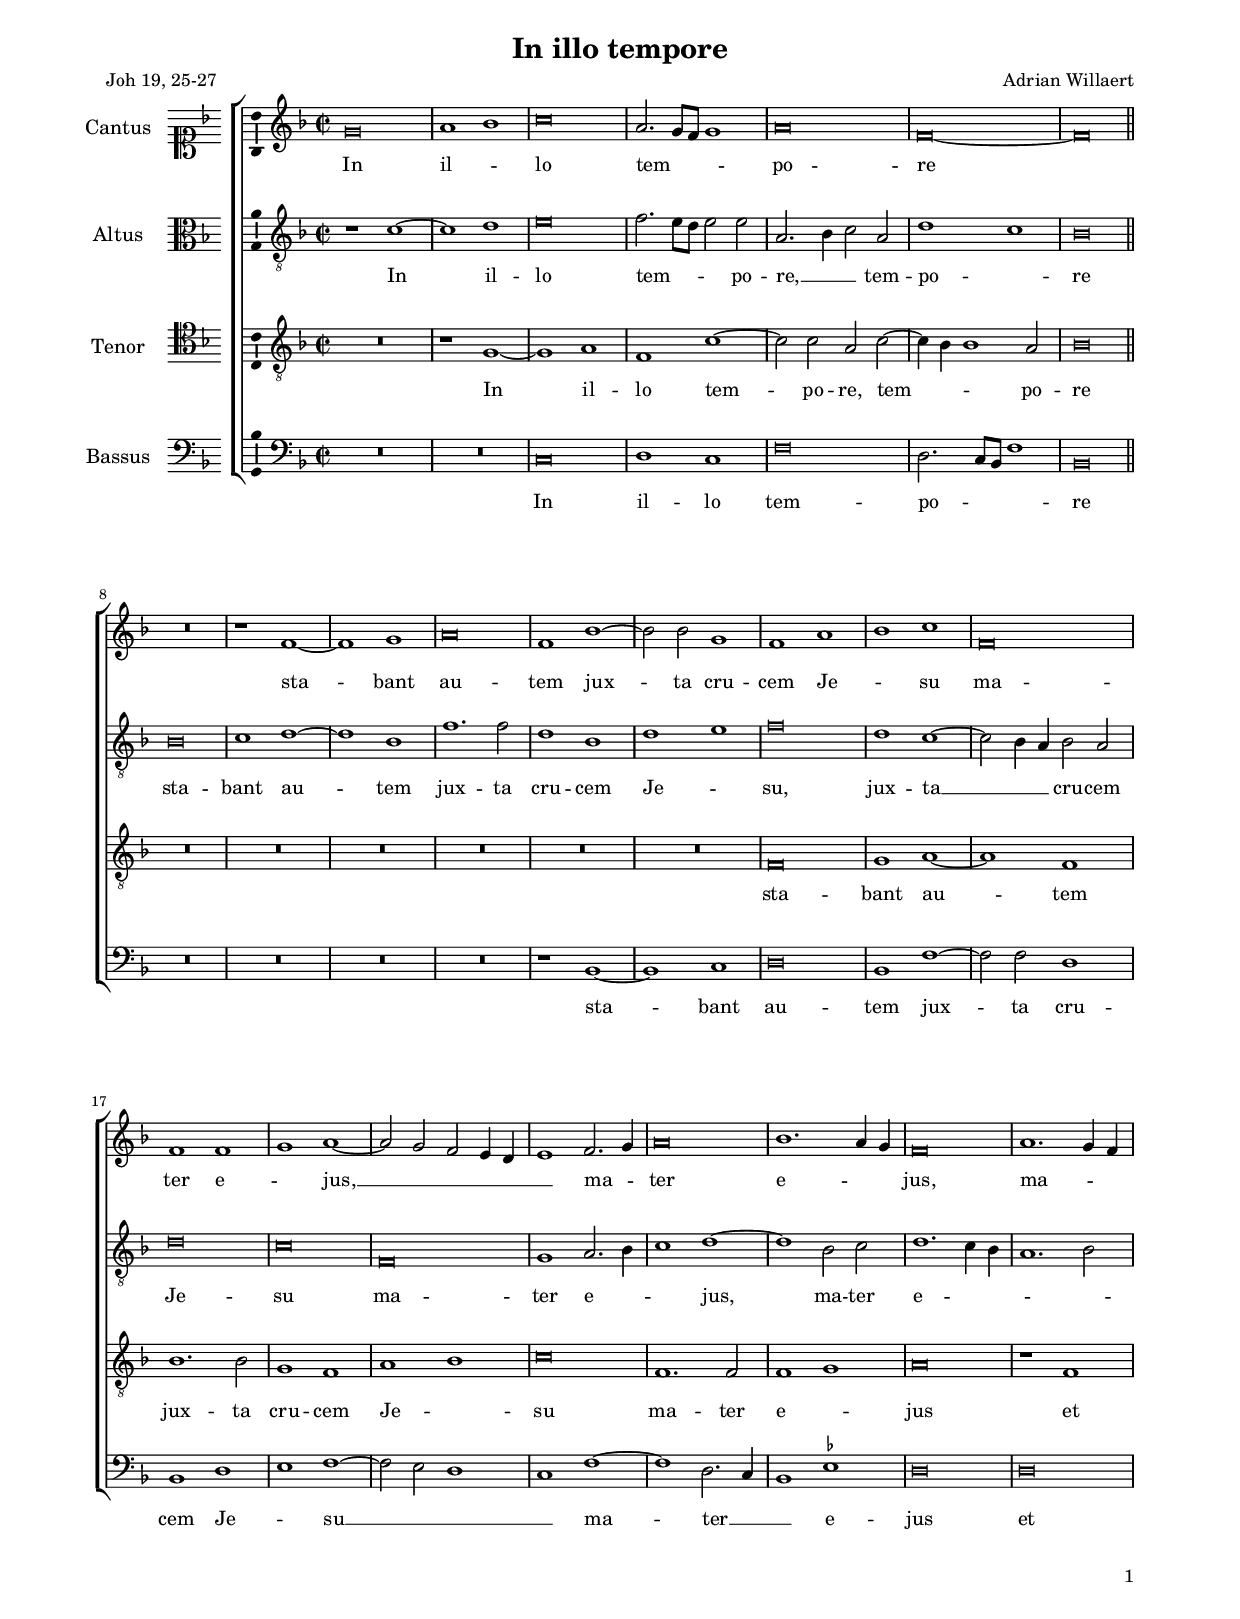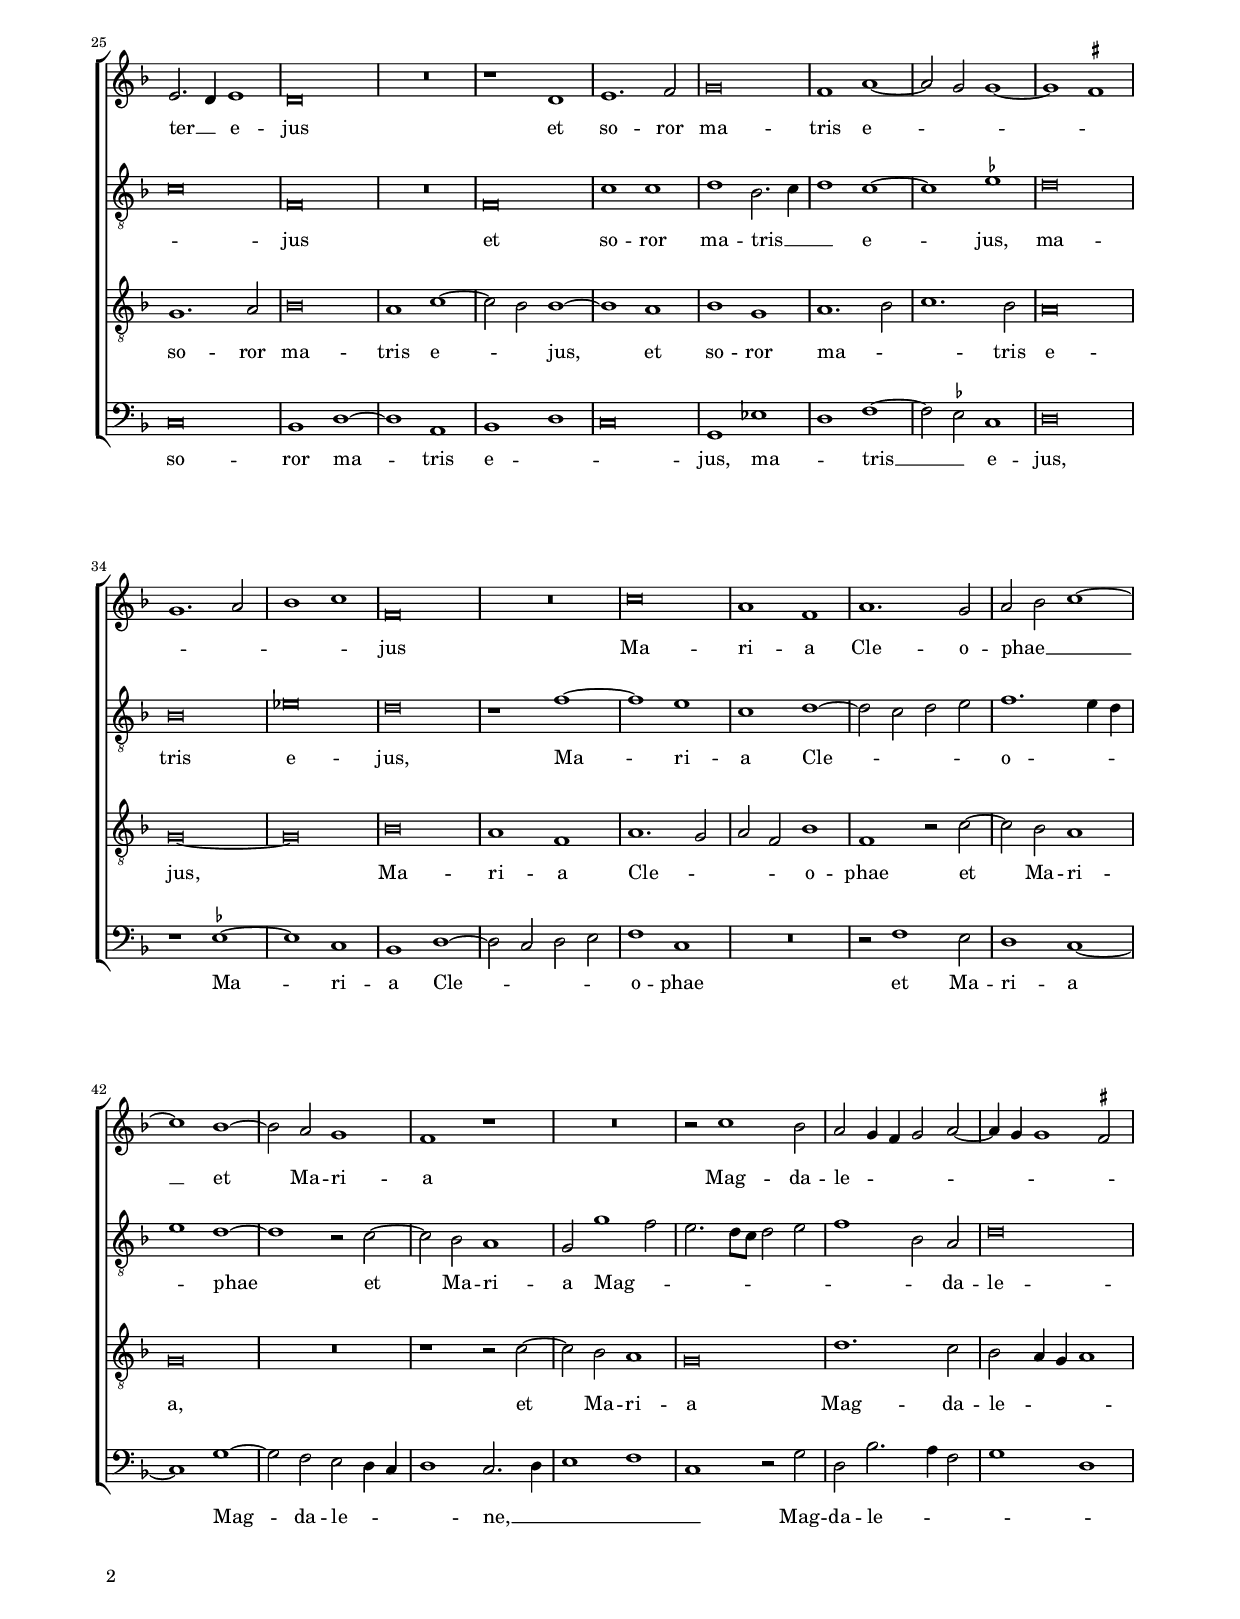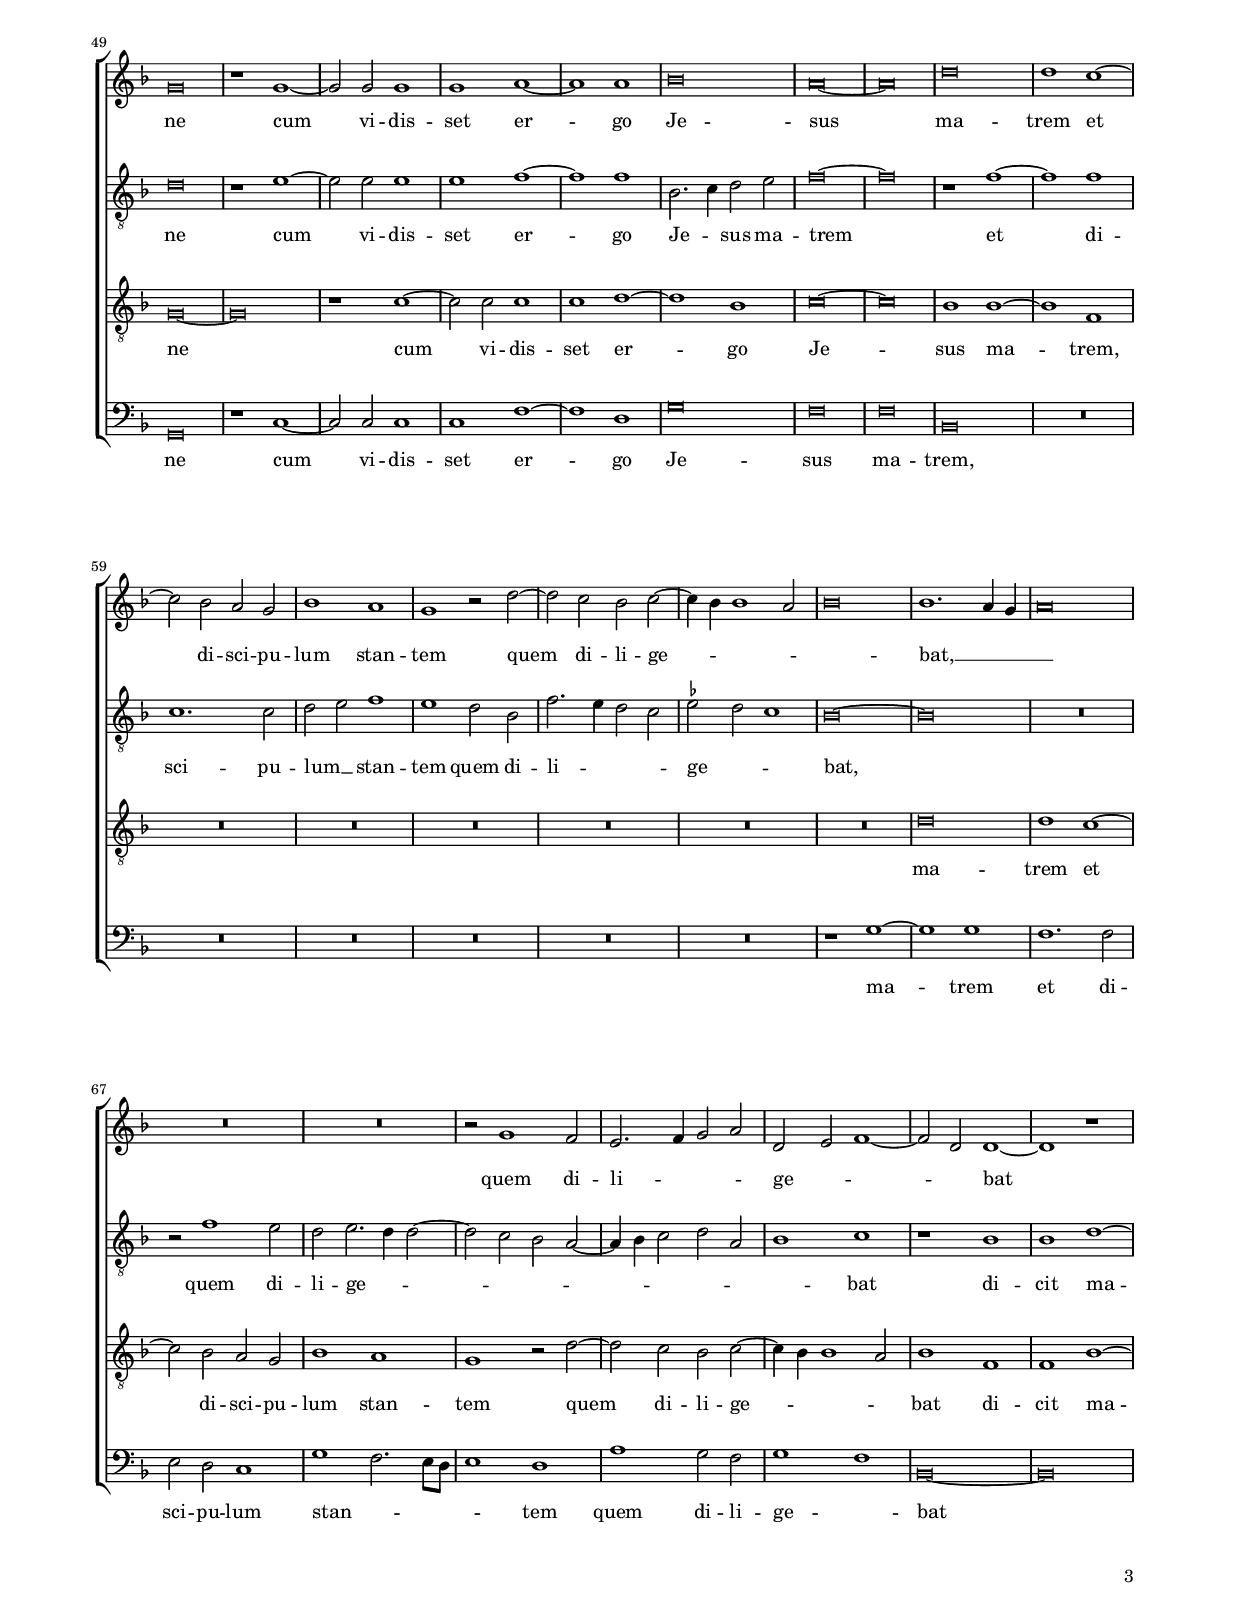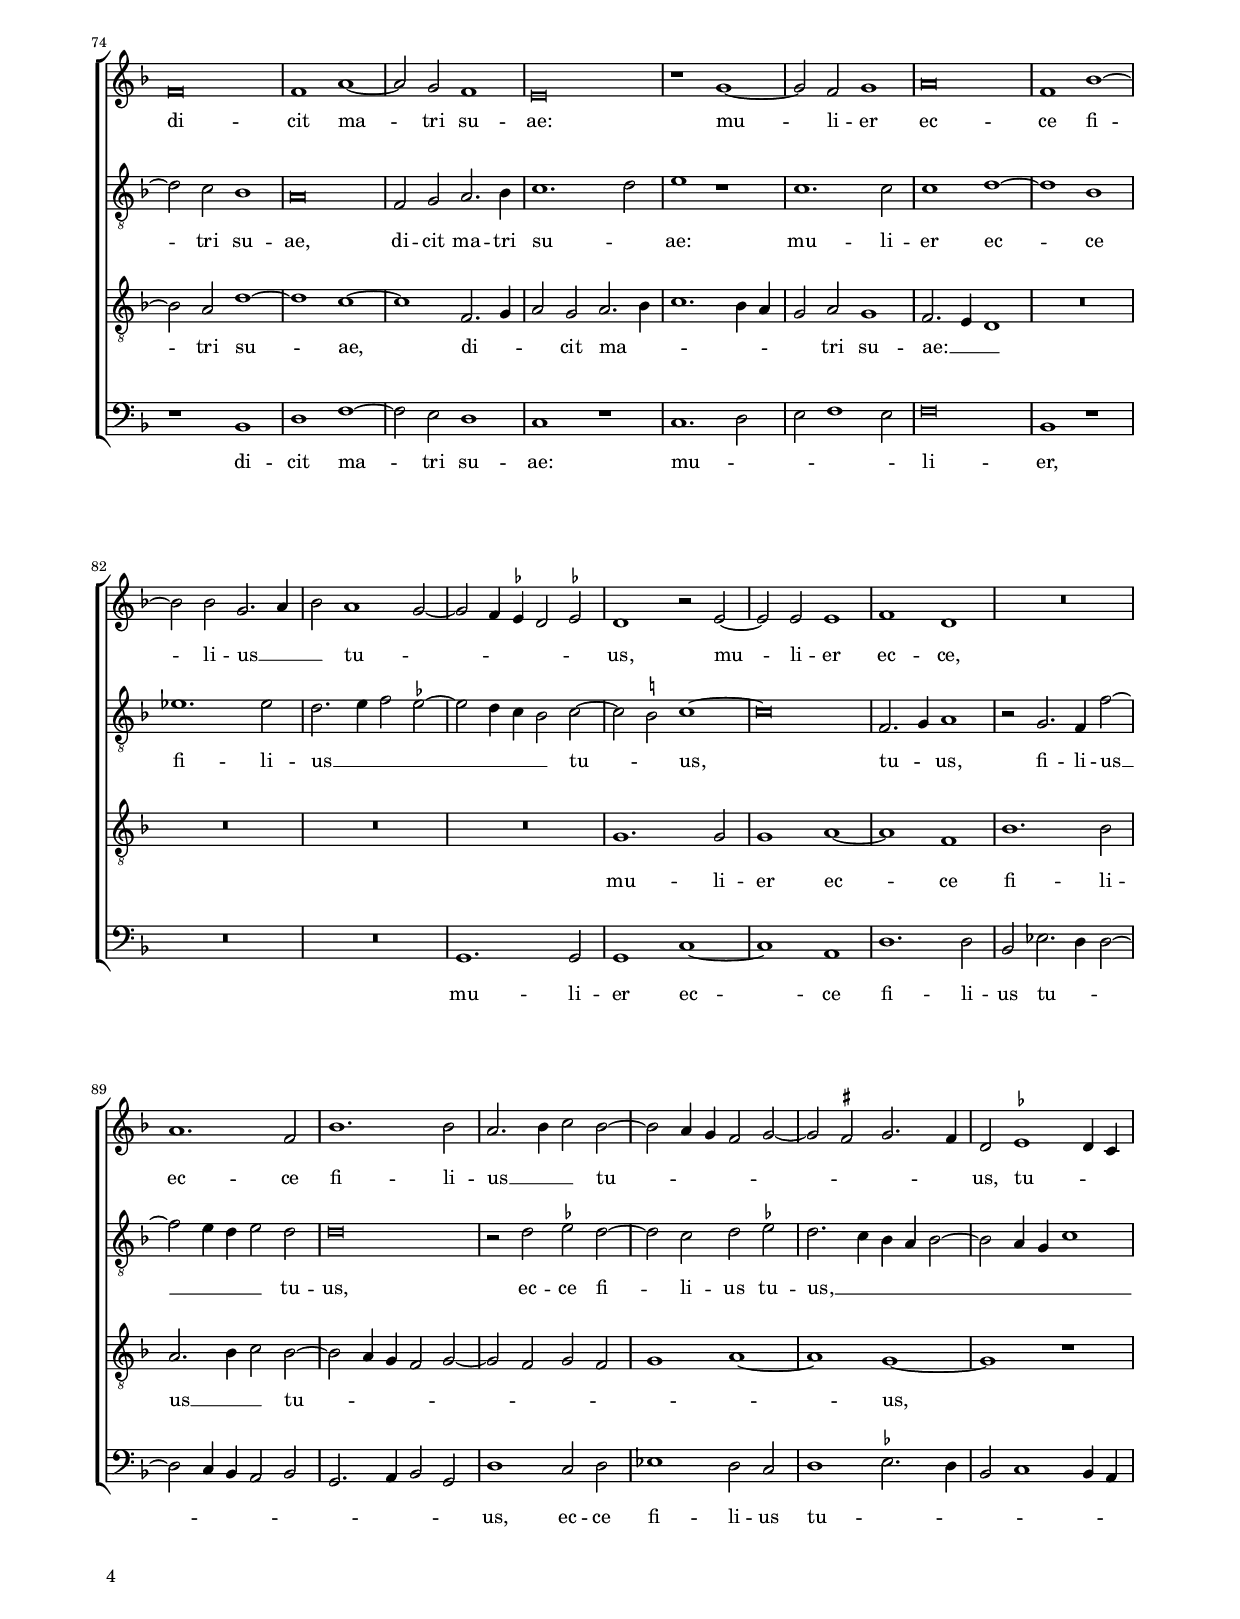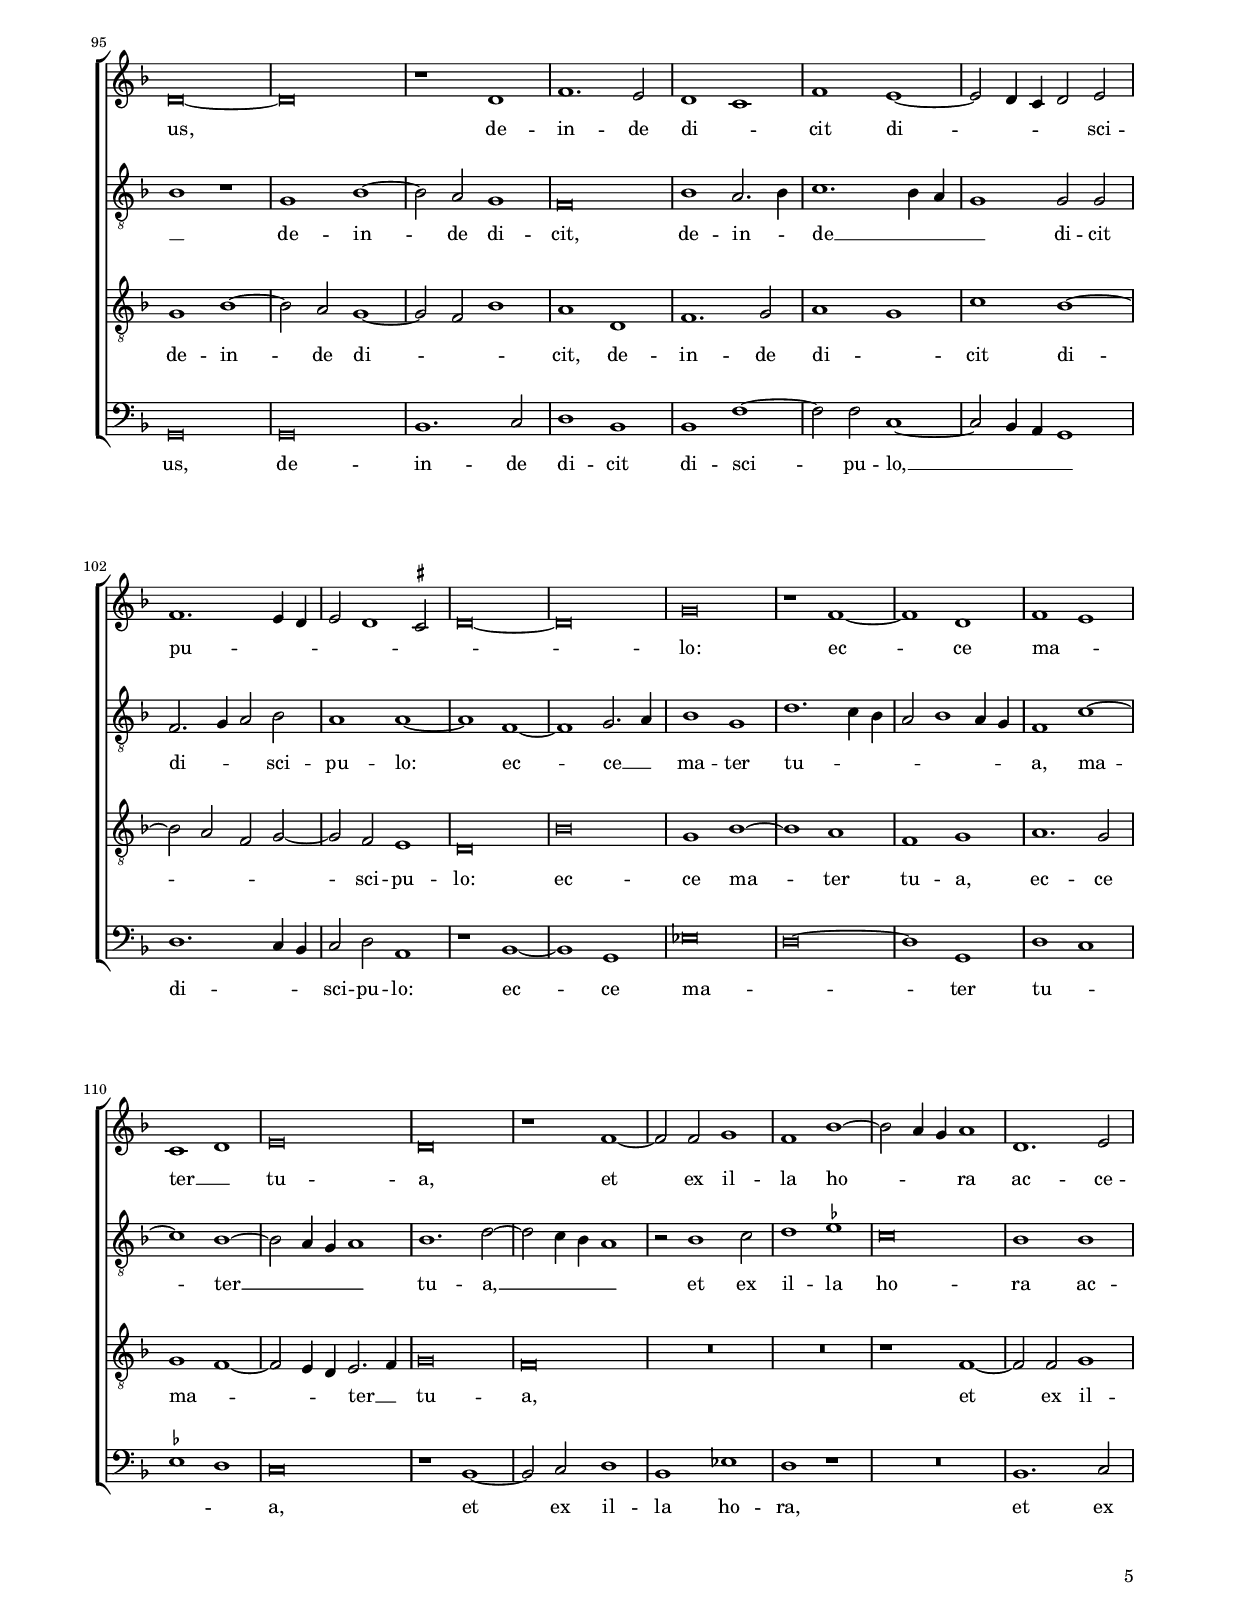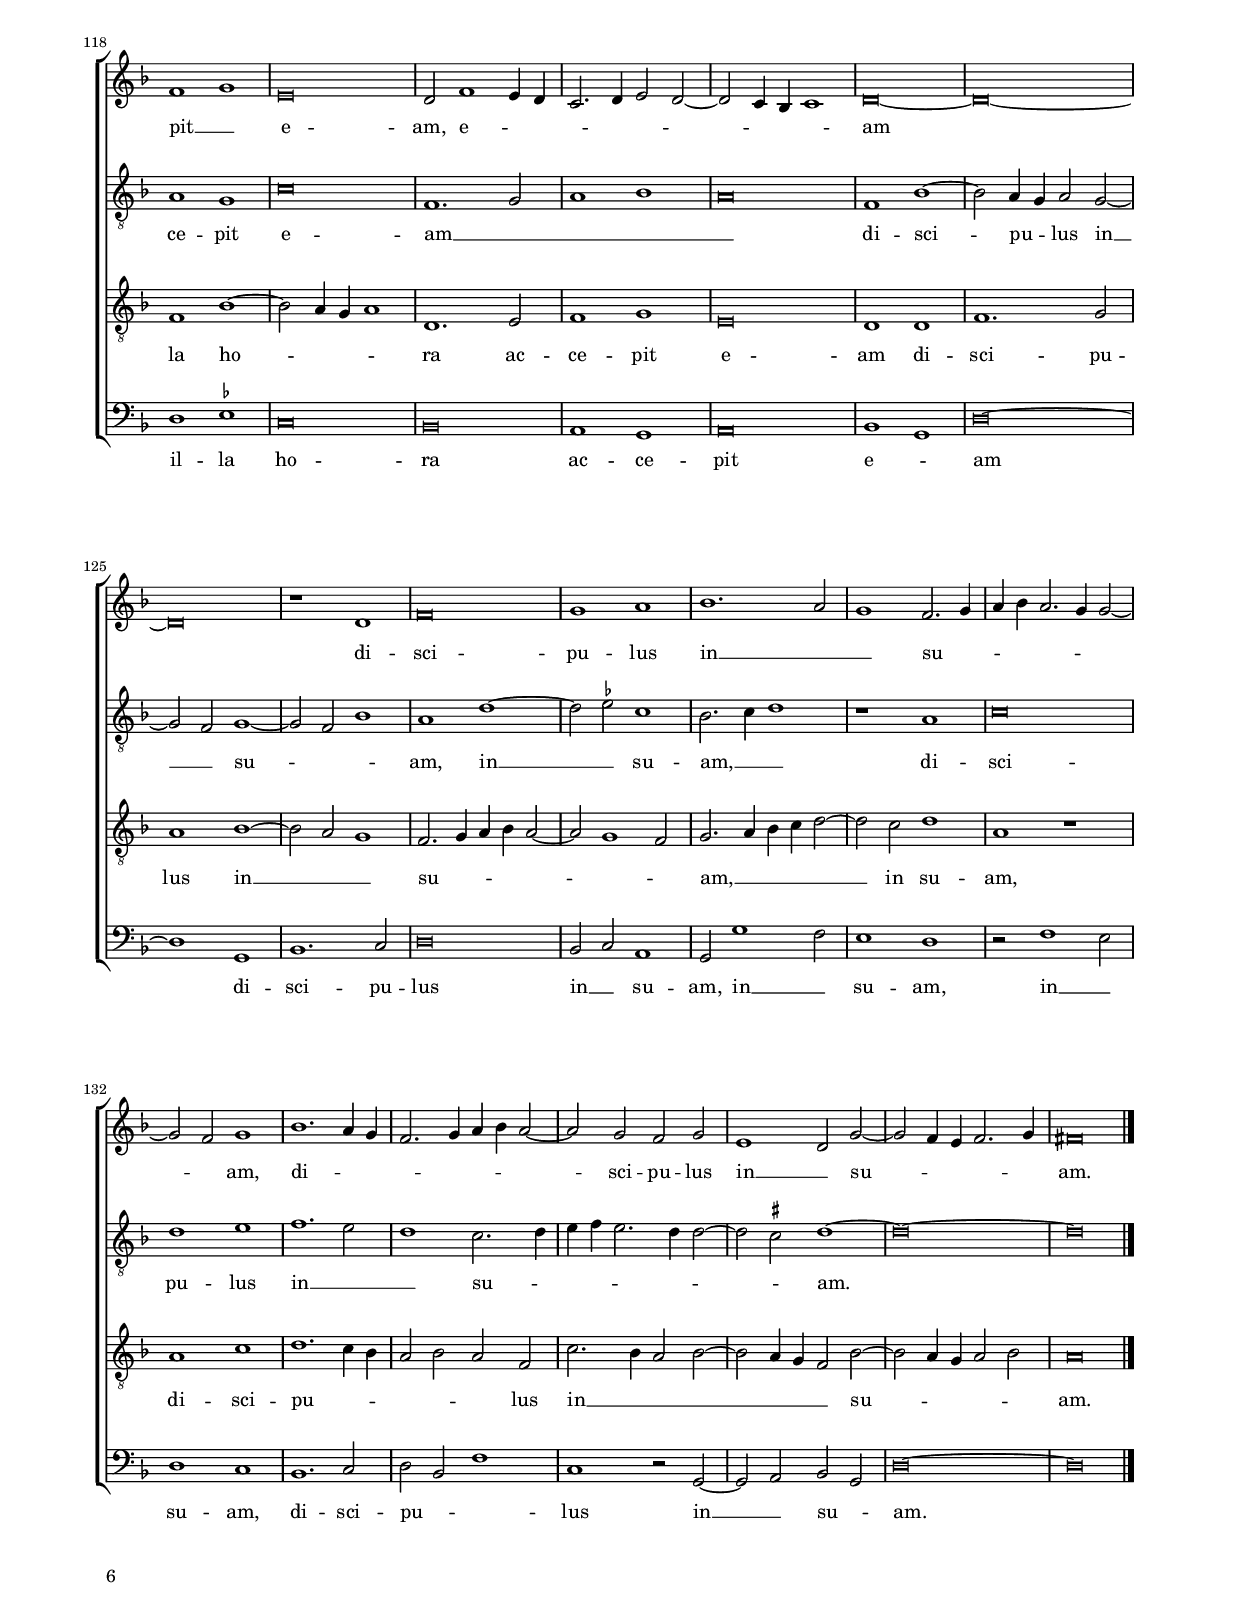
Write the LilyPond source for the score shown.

\header
{
	title="In illo tempore"
	composer="Adrian Willaert"
	poet="Joh 19, 25-27"
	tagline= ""
}

\version "2.24.2"
\include "deutsch.ly"
#(set-global-staff-size 15.5)
% #(set-default-paper-size "letter")
#(ly:set-option 'point-and-click #f)

	
global = {
	\key f \major
	\time 2/2 \set Score.measureLength = #(ly:make-moment 2/1)
	\skip 1*2*7 \bar "||" \break
	\skip 1*2*131 \bar "|."
	}

	ficta = { \once \set suggestAccidentals = ##t }
	
	forget = #(define-music-function (music) (ly:music?) #{
		\accidentalStyle forget
		$music
		\accidentalStyle default
		#})


\paper
	{
	top-margin = 2 \cm
	bottom-margin = 1.4 \cm
	left-margin = 1.8 \cm
	right-margin = 1.8 \cm
	ragged-bottom = ##f
	ragged-last-bottom = ##f
	print-page-number = ##f
	system-system-spacing = #'((basic-distance . 19) (minimum-distance . 14) (padding . 7) (strechability . 150))
	oddFooterMarkup=\markup   \fill-line { "" \fromproperty #'page:page-number-string }
	evenFooterMarkup=\markup  \fill-line { \fromproperty #'page:page-number-string "" }
	last-bottom-spacing = #'((basic-distance . 12) (minimum-distance . 7) (padding . 4))
%	systems-per-page = 3
	}


incipitcantus = \markup { \score {
	{
	\set Staff.instrumentName = \markup { \fontsize #1 "Cantus" }
	\key f \major
	\clef soprano
	s4 \bar ""
	}
	\layout  {
	raggedright = ##t
	indent = 1.6 \cm
	line-width = 2.5\cm
	\context { \Staff \remove Time_signature_engraver }
	\override Staff.Clef.Y-extent = #'(0 . 0)
	}} \hspace #1 }
	
      
incipitaltus = \markup { \score {
	{
	\set Staff.instrumentName = \markup { \fontsize #1 "Altus" }
	\key f \major
	\clef alto
	s4 \bar ""
	}
	\layout  {
	raggedright = ##t
	indent = 1.6 \cm
	line-width = 2.5\cm
	\context { \Staff \remove Time_signature_engraver }
	\override Staff.Clef.Y-extent = #'(0 . 0)
	}} \hspace #1 }


incipittenor = \markup { \score {
	{
	\set Staff.instrumentName = \markup { \fontsize #1 "Tenor" }
	\key f \major
	\clef tenor
	s4 \bar ""
	}
	\layout  {
	raggedright = ##t
	indent = 1.6 \cm
	line-width = 2.5\cm
	\context { \Staff \remove Time_signature_engraver }
	\override Staff.Clef.Y-extent = #'(0 . 0)
	}} \hspace #1 }


incipitbassus = \markup { \score {
	{
	\set Staff.instrumentName = \markup { \fontsize #1 "Bassus" }
	\key f \major
	\clef bass
	s4 \bar ""
	}
	\layout  {
	raggedright = ##t
	indent = 1.6 \cm
	line-width = 2.5\cm
	\context { \Staff \remove Time_signature_engraver }
	\override Staff.Clef.Y-extent = #'(0 . 0)
	}} \hspace #1 }


cantus =  \relative c''
	{
	g\breve
	a1 b
	c\breve
	a2. g8 f g1
%5
	a\breve |
	f\breve~
	f\breve |
	R\breve
	r1 f~
	f1 g
%11
	a\breve |
	f1 b~
	b2 b g1
	f1 a
	b1 c
%16
	f,\breve |
	f1 f
	g1 a~
	a2 g f e4 d
	e1 f2. g4
%21
	a\breve |
	b1. a4 g
	f\breve
	a1. g4 f
	e2. d4 e1
%26
	d\breve |
	R\breve
	r1 d
	e1. f2
	g\breve
%31
	f1 a~ |
	a2 g g1~
	g1 \ficta fis
	g1. a2
	b1 c
%36
	f,\breve |
	R\breve
	c'\breve
	a1 f
	a1. g2
%41
	a2 b c1~ |
	c1 b~
	b2 a g1
	f1 r
	R\breve
%46
	r2 c'1 b2 |
	a2 g4 f g2 a~
	a4 g g1 \ficta fis2
	g\breve
	r1 g~
%51
	g2 g g1 |
	g1 a~
	a1 a
	b\breve
	a\breve~
%56
	a\breve |
	d\breve
	d1 c~
	c2 b a g 
	b1 a
%61
	g1 r2 d'~ |
	d2 c b c~
	c4 b b1 a2
	b\breve
	b1. a4 g
%66
	a\breve |
	R\breve
	R\breve
	r2 g1 f2
	e2. f4 g2 a
%71
	d,2 e f1~ |
	f2 d d1~
	d1 r
	f\breve
	f1 a~
%76
	a2 g f1 |
	e\breve
	r1 g~
	g2 f g1
	a\breve
%81
	f1 b~ |
	b2 b g2. a4
	b2 a1 g2~
	g2 f4 \ficta es d2 \ficta es!
	d1 r2 e~
%86
	e2 e e1 |
	f1 d
	R\breve
	a'1. f2
	b1. b2
%91
	a2. b4 c2 b~ |
	b2 a4 g f2 g~
	g2 \ficta fis g2. \forget f4
	d2 \ficta es1 d4 c
	d\breve~
%96
	d\breve |
	r1 d
	f1. e2
	d1 c
	f1 e~
%101
	e2 d4 c d2 e |
	f1. e4 d
	e2 d1 \ficta cis2
	d\breve~
	d\breve
%106
	g\breve |
	r1 f~
	f1 d
	f1 e
	c1 d
%111
	e\breve |
	d\breve 
	r1 f~
	f2 f g1
	f1 b~
%116
	b2 a4 g a1 |
	d,1. e2
	f1 g
	e\breve
	d2 f1 e4 d
%121
	c2. d4 e2 d~ |
	d2 c4 b c1
	d\breve~
	d\breve~
	d\breve
%126
	r1 d |
	f\breve
	g1 a
	b1. a2
	g1 f2. g4
%131
	a4 b a2. g4 g2~
	g2 f g1
	b1. a4 g
	f2. g4 a b a2~
	a2 g f g
%136
	e1 d2 g~ |
	g2 f4 e f2. g4
	fis\breve |
	}


altus =  \relative c'
	{
	r1 c~
	c1 d
	e\breve
	f2. e8 d e2 e
%5
	a,2. b4 c2 a |
	d1 c
	b\breve |
	b\breve
	c1 d~
%10
	d1 b |
	f'1. f2
	d1 b
	d1 e
	f\breve
	d1 c~
	c2 b4 a b2 a
%17
	d\breve |
	c\breve
	f,\breve
	g1 a2. b4
	c1 d~
%22
	d1 b2 c |
	d1. c4 b
	a1. b2
	c\breve
	f,\breve
%27
	R\breve |
	f\breve
	c'1 c
	d1 b2. c4
	d1 c~
%32
	c1 \ficta es |
	d\breve
	b\breve
	es\breve
	d\breve
%37
	r1 f~ |
	f1 e
	c1 d~
	d2 c d e
	f1. e4 d
%42
	e1 d~ |
	d1 r2 c~
	c2 b a1
	g2 g'1 f2
	e2. d8 c d2 e
%47
	f1 b,2 a |
	d\breve
	d\breve
	r1 e~
	e2 e e1
%52
	e1 f~ |
	f1 f
	b,2. c4 d2 e
	f\breve~
	f\breve
%57
	r1 f~ |
	f1 f
	c1. c2
	d2 e f1
	e1 d2 b
%62
	f'2. e4 d2 c |
	\ficta es2 d c1
	b\breve~
	b\breve
	R\breve
%67
	r2 f'1 e2 |
	d2 e2. d4 d2~
	d2 c b a~
	a4 b c2 d a
	b1 c
%72
	r1 b |
	b1 d~
	d2 c b1
	a\breve
	f2 g a2. b4
%77
	c1. d2 |
	e1 r
	c1. c2
	c1 d~
	d1 b
%82
	es1. es2 |
	d2. e4 f2 \ficta es2~
	es2 d4 c b2 c~
	c2 \ficta h c1~
	c\breve
%87
	f,2. g4 a1 |
	r2 g2. f4 f'2~
	f2 e4 d e2 d
	d\breve
	r2 d \ficta es d~
%92
	d2 c d \ficta es |
	d2. c4 b a b2~
	b2 a4 g c1
	b1 r
	g1 b~
%97
	b2 a g1 |
	f\breve
	b1 a2. b4
	c1. b4 a
	g1 g2 g
%102
	f2. g4 a2 b |
	a1 a~
	a1 f~
	f1 g2. a4
	b1 g
%107
	d'1. c4 b |
	a2 b1 a4 g
	f1 c'~
	c1 b~
	b2 a4 g a1
%112
	b1. d2~ |
	d2 c4 b a1
	r2 b1 c2
	d1 \ficta es
	c\breve
%117
	b1 b |
	a1 g
	c\breve
	f,1. g2
	a1 b
%122
	a\breve |
	f1 b~
	b2 a4 g a2 g~
	g2 f g1~
	g2 f b1
%127
	a1 d~ |
	d2 \ficta es c1
	b2. c4 d1
	r1 a
	c\breve
%132
	d1 e |
	f1. e2
	d1 c2. d4
	e4 f e2. d4 d2~
	d2 \ficta cis d1~
%137
	d\breve~
	d\breve |
	}


tenor =  \relative c'
	{
	R\breve
	r1 g~
	g1 a
	f1 c'~
%5
	c2 c a c~ |
	c4 b b1 a2
	b\breve |
	R\breve
	R\breve
%10
	R\breve |
	R\breve
	R\breve
	R\breve
	f\breve
%15
	g1 a~ |
	a1 f
	b1. b2
	g1 f
	a1 b
%20
	c\breve |
	f,1. f2
	f1 g
	a\breve
	r1 f
%25
	g1. a2 |
	b\breve
	a1 c~
	c2 b b1~
	b1 a
%30
	b1 g |
	a1. b2
	c1. b2
	a\breve
	g\breve~
%35
	g\breve |
	b\breve
	a1 f
	a1. g2
	a2 f b1
%40
	f1 r2 c'~ |
	c2 b a1
	g\breve
	R\breve
	r1 r2 c~
%45
	c2 b a1 |
	g\breve
	d'1. c2
	b2 a4 g a1
	g\breve~
%50
	g\breve |
	r1 c~
	c2 c c1
	c1 d~
	d1 b
%55
	c\breve~ |
	c\breve
	b1 b~
	b1 f
	R\breve
%60
	R\breve |
	R\breve
	R\breve
	R\breve
	R\breve
%65
	d'\breve |
	d1 c~
	c2 b a g
	b1 a
	g1 r2 d'~
%70
	d2 c b c~ |
	c4 b b1 a2
	b1 f
	f1 b~
	b2 a d1~
%75
	d1 c~ |
	c1 f,2. g4
	a2 g a2. b4
	c1. b4 a
	g2 a g1
%80
	f2. e4 d1 |
	R\breve
	R\breve
	R\breve
	R\breve
%85
	g1. g2 |
	g1 a~
	a1 f
	b1. b2
	a2. b4 c2 b~
%90
	b2 a4 g f2 g~ |
	g2 f g f
	g1 a~
	a1 g~
	g1 r
%95
	g1 b~ |
	b2 a g1~
	g2 f b1
	a1 d,
	f1. g2
%100
	a1 g |
	c1 b~
	b2 a f g~
	g2 f e1
	d\breve
%105
	b'\breve |
	g1 b~
	b1 a
	f1 g
	a1. g2
%110
	g1 f~ |
	f2 e4 d e2. f4
	g\breve
	f\breve
	R\breve
%115
	R\breve |
	r1 f~
	f2 f g1
	f1 b~
	b2 a4 g a1
%120
	d,1. e2 |
	f1 g
	e\breve
	d1 d
	f1. g2
%125
	a1 b~ |
	b2 a g1
	f2. g4 a b a2~
	a2 g1 f2
	g2. a4 b c d2~
%130
	d2 c d1 |
	a1 r
	a1 c
	d1. c4 b
	a2 b a f
%135
	c'2. b4 a2 b~ |
	b2 a4 g f2 b~
	b2 a4 g a2 b
	a\breve |
	}


bassus  =  \relative c
	{
	R\breve
	R\breve
	c\breve
	d1 c
%5
	f\breve |
	d2. c8 b f'1
	b,\breve |
	R\breve
	R\breve
%10
	R\breve |
	R\breve
	r1 b~
	b1 c
	d\breve
%15
	b1 f'~ |
	f2 f d1
	b1 d
	e1 f~
	f2 e d1
%20
	c1 f~ |
	f1 d2. c4
	b1 \ficta es
	d\breve
	d\breve
%25
	c\breve |
	b1 d~
	d1 a
	b1 d
	c\breve
%30
	g1 es' |
	d1 f~
	f2 \ficta es c1
	d\breve
	r1 \ficta es~
%35
	es1 c |
	b1 d~
	d2 c d e
	f1 c
	R\breve
%40
	r2 f1 e2 |
	d1 c~
	c1 g'~
	g2 f e d4 c
	d1 c2. d4
%45
	e1 f |
	c1 r2 g'
	d2 b'2. a4 f2
	g1 d
	g,\breve
%50
	r1 c~ |
	c2 c c1
	c1 f~
	f1 d
	g\breve
%55
	f\breve |
	f\breve
	b,\breve
	R\breve
	R\breve
%60
	R\breve |
	R\breve
	R\breve
	R\breve
	r1 g'~
%65
	g1 g |
	f1. f2
	e2 d c1
	g'1 f2. e8 d
	e1 d
%70
	a'1 g2 f |
	g1 f
	b,\breve~
	b\breve
	r1 b
%75
	d1 f~ |
	f2 e d1
	c1 r
	c1. d2
	e2 f1 e2
%80
	f\breve |
	b,1 r
	R\breve
	R\breve
	g1. g2
%85
	g1 c~ |
	c1 a
	d1. d2
	b2 es2. d4 d2~
	d2 c4 b a2 b
%90
	g2. a4 b2 g |
	d'1 c2 d
	es1 d2 c
	d1 \ficta es2. d4
	b2 c1 b4 a
%95
	g\breve |
	g\breve
	b1. c2
	d1 b
	b1 f'~
%100
	f2 f c1~ |
	c2 b4 a g1
	d'1. c4 b
	c2 d a1
	r1 b~
%105
	b1 g |
	es'\breve
	d\breve~
	d1 g,
	d'1 c
%110
	\ficta es1 d |
	c\breve
	r1 b~
	b2 c d1
	b1 es
%115
	d1 r |
	R\breve
	b1. c2
	d1 \ficta es
	c\breve
%120
	b\breve |
	a1 g
	a\breve
	b1 g
	d'\breve~
%125
	d1 g, |
	b1. c2
	d\breve
	b2 c a1
	g2 g'1 f2
%130
	e1 d |
	r2 f1 e2
	d1 c
	b1. c2
	d2 b f'1
%135
	c1 r2 g~ |
	g2 a b g
	d'\breve~
	d\breve |
	}

lyricscantus = \lyricmode {
	In il -- _ lo tem -- _ _ _ po -- re
	sta -- bant au -- tem jux -- ta cru -- cem Je -- _ su
	ma -- ter e -- _ jus, __ _ _ _ _ _
	ma -- _ ter e -- _ _ jus,
	ma -- _ _ ter __ _ e -- jus
	et so -- ror ma -- tris e -- _ _ _ _ _ _ _ jus
	Ma -- ri -- a Cle -- o -- phae __ _ _
	et Ma -- ri -- a Mag -- da -- le -- _ _ _ _ _ _ _ ne
	cum vi -- dis -- set er -- go Je -- sus ma -- trem
	et di -- sci -- pu -- lum stan -- tem quem di -- li -- ge -- _ _ _ _ bat, __ _ _ _
	quem di -- li -- _ _ _ ge -- _ _ _ bat
	di -- cit ma -- tri su -- ae:
	mu -- li -- er ec -- ce fi -- li -- us __ _ _ tu -- _ _ _ _ _ us,
	mu -- li -- er ec -- ce, 
	ec -- ce fi -- li -- us __ _ _ tu -- _ _ _ _ _ _ _ us,
	tu -- _ _ us,
	de -- in -- de di -- _ cit di -- _ _ _ sci -- pu -- _ _ _ _ _ _ lo:
	ec -- ce ma -- _ ter __ _ tu -- a,
	et ex il -- la ho -- _ _ ra ac -- ce -- pit __ _ e -- am,
	e -- _ _ _ _ _ _ _ _ _ am
	di -- sci -- pu -- lus in __ _ _ su -- _ _ _ _ _ _ _ am,
	di -- _ _ _ _ _ _ _ sci -- pu -- lus in __ _ su -- _ _ _ _ am.
	}


lyricsaltus = \lyricmode {
	In il -- lo tem -- _ _ _ po -- re, __ _ _
	tem -- po -- _ re
	sta -- bant au -- tem jux -- ta cru -- cem Je -- _ su,
	jux -- ta __ _ _ cru -- cem Je -- su
	ma -- ter e -- _ _ jus,
	ma -- ter e -- _ _ _ _ _ jus
	et so -- ror ma -- tris __ _ _ e -- jus,
	ma -- tris e -- jus,
	Ma -- ri -- a Cle -- _ _ _ o -- _ _ _ phae
	et Ma -- ri -- a Mag -- _ _ _ _ _ _ _ _ da -- le -- ne
	cum vi -- dis -- set er -- go Je -- _ sus ma -- trem
	et di -- sci -- pu -- lum __ _ stan -- tem quem di -- li -- _ _ _ ge -- _ _ bat,
	quem di -- li -- ge -- _ _ _ _ _ _ _ _ _ _ bat
	di -- cit ma -- tri su -- ae,
	di -- cit ma -- tri su -- _ ae:
	mu -- li -- er ec -- ce fi -- li -- us __ _ _ _ _ _ _ tu -- _ us,
	tu -- _ us, 
	fi -- li -- us __ _ _ _ tu -- us,
	ec -- ce fi -- li -- us tu -- us, __ _ _ _ _ _ _ _ _
	de -- in -- de di -- cit,
	de -- in -- _ de __ _ _ _ di -- cit di -- _ _ sci -- pu -- lo:
	ec -- ce __ _ ma -- ter tu -- _ _ _ _ _ _ a,
	ma -- ter __ _ _ _ tu -- a, __ _ _ _
	et ex il -- la ho -- ra ac -- ce -- pit e -- am __ _ _ _ _
	di -- sci -- pu -- _ lus in __ _ su -- _ _ am,
	in __ _ su -- am, __ _ _
	di -- sci -- pu -- lus in __ _ _ su -- _ _ _ _ _ _ _ am.
	}


lyricstenor = \lyricmode {
	In il -- lo tem -- po -- re,
	tem -- _ _ po -- re
	sta -- bant au -- tem jux -- ta cru -- cem Je -- _ su
	ma -- ter e -- _ jus
	et so -- ror ma -- tris e -- _ jus,
	et so -- ror ma -- _ _ tris e -- jus,
	Ma -- ri -- a Cle -- _ _ _ o -- phae
	et Ma -- ri -- a,
	et Ma -- ri -- a Mag -- da -- le -- _ _ _ ne
	cum vi -- dis -- set er -- go Je -- sus ma -- trem,
	ma -- trem
	et di -- sci -- pu -- lum stan -- tem 
	quem di -- li -- ge -- _ _ _ bat
	di -- cit ma -- tri su -- ae,
	di -- _ _ cit ma -- _ _ _ _ _ tri su -- ae: __ _ _
	mu -- li -- er ec -- ce fi -- li -- us __ _ _ tu -- _ _ _ _ _ _ _ _ _ us,
	de -- in -- de di -- _ _ cit,
	de -- in -- de di -- _ cit di -- _ _ _ sci -- pu -- lo:
	ec -- ce ma -- ter tu -- a,
	ec -- ce ma -- _ _ _ ter __ _ tu -- a,
	et ex il -- la ho -- _ _ _ ra ac -- ce -- pit e -- am 
	di -- sci -- pu -- lus in __ _ _ su -- _ _ _ _ _ _ am, __ _ _ _ _
	in su -- am,
	di -- sci -- pu -- _ _ _ _ _ lus in __ _ _ _ _ _ _ su -- _ _ _ _ am.
	}


lyricsbassus = \lyricmode {
	In il -- lo tem -- po -- _ _ _ re
	sta -- bant au -- tem jux -- ta cru -- cem Je -- _ su __ _ _ _
	ma -- ter __ _ _ e -- jus
	et so -- ror ma -- tris e -- _ _ jus,
	ma -- _ tris __ _ e -- jus,
	Ma -- ri -- a Cle -- _ _ _ o -- phae
	et Ma -- ri -- a Mag -- da -- le -- _ _ _ ne, __ _ _ _ _
	Mag -- da -- le -- _ _ _ _ ne
	cum vi -- dis -- set er -- go Je -- sus ma -- trem,
	ma -- trem
	et di -- sci -- pu -- lum stan -- _ _ _ _ tem quem di -- li -- ge -- _ bat
	di -- cit ma -- tri su -- ae:
	mu -- _ _ _ _ li -- er,
	mu -- li -- er ec -- ce fi -- li -- us tu -- _ _ _ _ _ _ _ _ _ _ us,
	ec -- ce fi -- li -- us tu -- _ _ _ _ _ _ us,
	de -- in -- de di -- cit di -- sci -- pu -- lo, __ _ _ _
	di -- _ _ sci -- pu -- lo:
	ec -- ce ma -- _ ter tu -- _ _ _ a,
	et ex il -- la ho -- ra,
	et ex il -- la ho -- ra ac -- ce -- pit e -- _ am 
	di -- sci -- pu -- lus in __ _ su -- am,
	in __ _ su -- am,
	in __ _ su -- am,
	di -- sci -- pu -- _ _ lus in __ _ su -- _ am.
	}


\score
{  
	\transpose c c {
	\new ChoirStaff \with { \override StaffGrouper.staff-staff-spacing.basic-distance = #13 }
	<<

	\new Staff << \global
	\new Voice="v1" {
		\set Staff.instrumentName=\incipitcantus
	%       \set Staff.instrumentName="S"
		\set Staff.midiInstrument = "reed organ"
		\clef violin
		\cantus }
	\new Lyrics \lyricsto "v1" {\lyricscantus }
	>>


	\new Staff << \global
	\new Voice="v2" {
		\set Staff.instrumentName=\incipitaltus
	%       \set Staff.instrumentName="A"
		\set Staff.midiInstrument = "reed organ"
		\clef "G_8" 
		\altus}
	\new Lyrics \lyricsto "v2" {\lyricsaltus }
	>>


	\new Staff << \global
	\new Voice="v3" {
		\set Staff.instrumentName=\incipittenor
	%       \set Staff.instrumentName="T"
		\set Staff.midiInstrument = "reed organ"
		\clef "G_8"
		\tenor }
	\new Lyrics \lyricsto "v3" {\lyricstenor }
	>>


	\new Staff << \global
	\new Voice="v4" {
		\set Staff.instrumentName=\incipitbassus
	%       \set Staff.instrumentName="B"
		\set Staff.midiInstrument = "reed organ"
		\clef bass
		\bassus }
	\new Lyrics \lyricsto "v4" {\lyricsbassus}
	>>

	>>
	} % transpose

	\layout
	{
	indent = 2.3 \cm
	\context { \Lyrics \override VerticalAxisGroup.nonstaff-relatedstaff-spacing.padding = #2 }
%	\context { \Lyrics \override LyricText.font-size = #1 }
	\context { \Staff \consists Ambitus_engraver }
	\context { \Score \override BarNumber.padding = #2 }
	\context { \Voice \override NoteHead.style = #'baroque }
	}

\midi
	{
	\tempo 2 = 95
	}
	
}


% EOF
